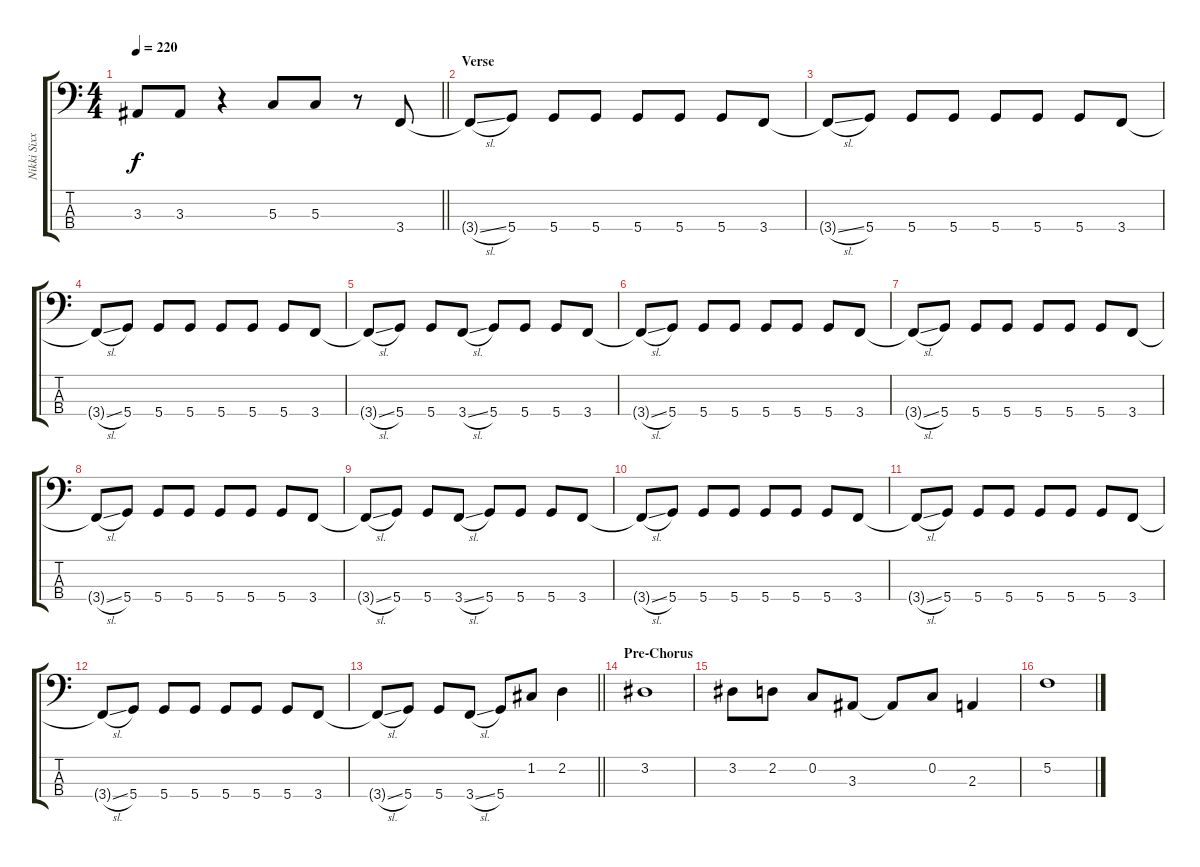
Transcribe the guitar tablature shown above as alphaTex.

\track ("Nikki Sixx - Bass" "Nikki Sixx") {instrument electricbasspick}
\staff {score tabs}
\tuning (F2 C2 G1 D1) {hide}
\ts (4 4)
\tempo 220
\clef f4
\barLineRight lightlight
\ks c
3.3.8{dy f} 3.3.8 r.4 5.3.8 5.3.8 r.8 3.4.8 |
\section ("" "Verse")
3.4{sl t}.8 5.4.8 5.4.8 5.4.8 5.4.8 5.4.8 5.4.8 3.4.8 |
3.4{sl t}.8 5.4.8 5.4.8 5.4.8 5.4.8 5.4.8 5.4.8 3.4.8 |
3.4{sl t}.8 5.4.8 5.4.8 5.4.8 5.4.8 5.4.8 5.4.8 3.4.8 |
3.4{sl t}.8 5.4.8 5.4.8 3.4{sl}.8 5.4.8 5.4.8 5.4.8 3.4.8 |
3.4{sl t}.8 5.4.8 5.4.8 5.4.8 5.4.8 5.4.8 5.4.8 3.4.8 |
3.4{sl t}.8 5.4.8 5.4.8 5.4.8 5.4.8 5.4.8 5.4.8 3.4.8 |
3.4{sl t}.8 5.4.8 5.4.8 5.4.8 5.4.8 5.4.8 5.4.8 3.4.8 |
3.4{sl t}.8 5.4.8 5.4.8 3.4{sl}.8 5.4.8 5.4.8 5.4.8 3.4.8 |
3.4{sl t}.8 5.4.8 5.4.8 5.4.8 5.4.8 5.4.8 5.4.8 3.4.8 |
3.4{sl t}.8 5.4.8 5.4.8 5.4.8 5.4.8 5.4.8 5.4.8 3.4.8 |
3.4{sl t}.8 5.4.8 5.4.8 5.4.8 5.4.8 5.4.8 5.4.8 3.4.8 |
\barLineRight lightlight
3.4{sl t}.8 5.4.8 5.4.8 3.4{sl}.8 5.4.8 1.2.8 2.2.4 |
\section ("" "Pre-Chorus")
3.2.1 |
3.2.8 2.2.8 0.2.8 3.3.8 3.3{t}.8 0.2.8 2.3.4 |
5.2.1
